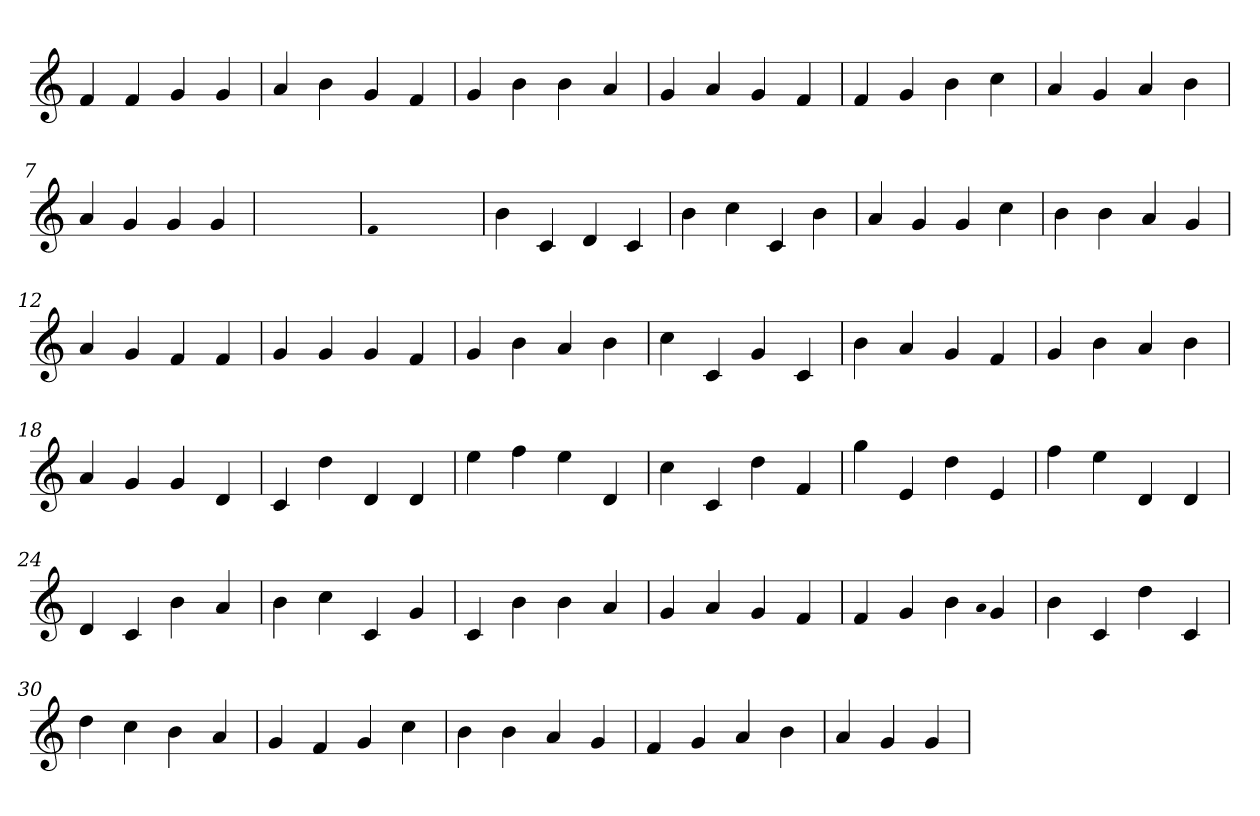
**kern
*part1
*staff1
*clefG2
=1
4f
4f
4g
4g
=2
4a
4b
4g
4f
=3
4g
4b
4b
4a
=4
4g
4a
4g
4f
=5
4f
4g
4b
4cc
=6
4a
4g
4a
4b
=7
4a
4g
4g
4g
=8
1ryy
=8
qqf
1ryy
=8
4b
4c
4d
4c
=9
4b
4cc
4c
4b
=10
4a
4g
4g
4cc
=11
4b
4b
4a
4g
=12
4a
4g
4f
4f
=13
4g
4g
4g
4f
=14
4g
4b
4a
4b
=15
4cc
4c
4g
4c
=16
4b
4a
4g
4f
=17
4g
4b
4a
4b
=18
4a
4g
4g
4d
=19
4c
4dd
4d
4d
=20
4ee
4ff
4ee
4d
=21
4cc
4c
4dd
4f
=22
4gg
4e
4dd
4e
=23
4ff
4ee
4d
4d
=24
4d
4c
4b
4a
=25
4b
4cc
4c
4g
=26
4c
4b
4b
4a
=27
4g
4a
4g
4f
=28
4f
4g
4b
qqa
4g
=29
4b
4c
4dd
4c
=30
4dd
4cc
4b
4a
=31
4g
4f
4g
4cc
=32
4b
4b
4a
4g
=33
4f
4g
4a
4b
=34
4a
4g
4g
=
*-
